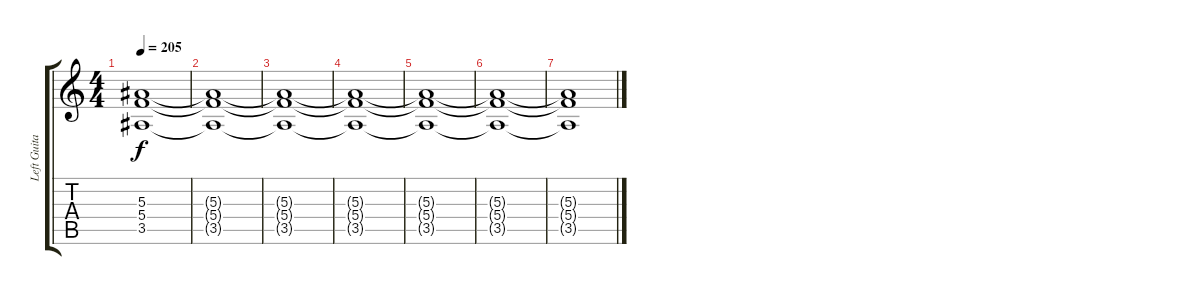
\track ("Left Guitar" "Left Guita") {instrument distortionguitar}
\staff {score tabs}
\tuning (D4 A3 F3 C3 G2 C2) {hide}
\ts (4 4)
\tempo 205
\clef g2
\ks c
(5.3{t} 5.4{t} 3.5{t}).1{dy f} |
(5.3{t} 5.4{t} 3.5{t}).1 |
(5.3{t} 5.4{t} 3.5{t}).1 |
(5.3{t} 5.4{t} 3.5{t}).1{volume 0} |
(5.3{t} 5.4{t} 3.5{t}).1 |
(5.3{t} 5.4{t} 3.5{t}).1 |
(5.3{t} 5.4{t} 3.5{t}).1
